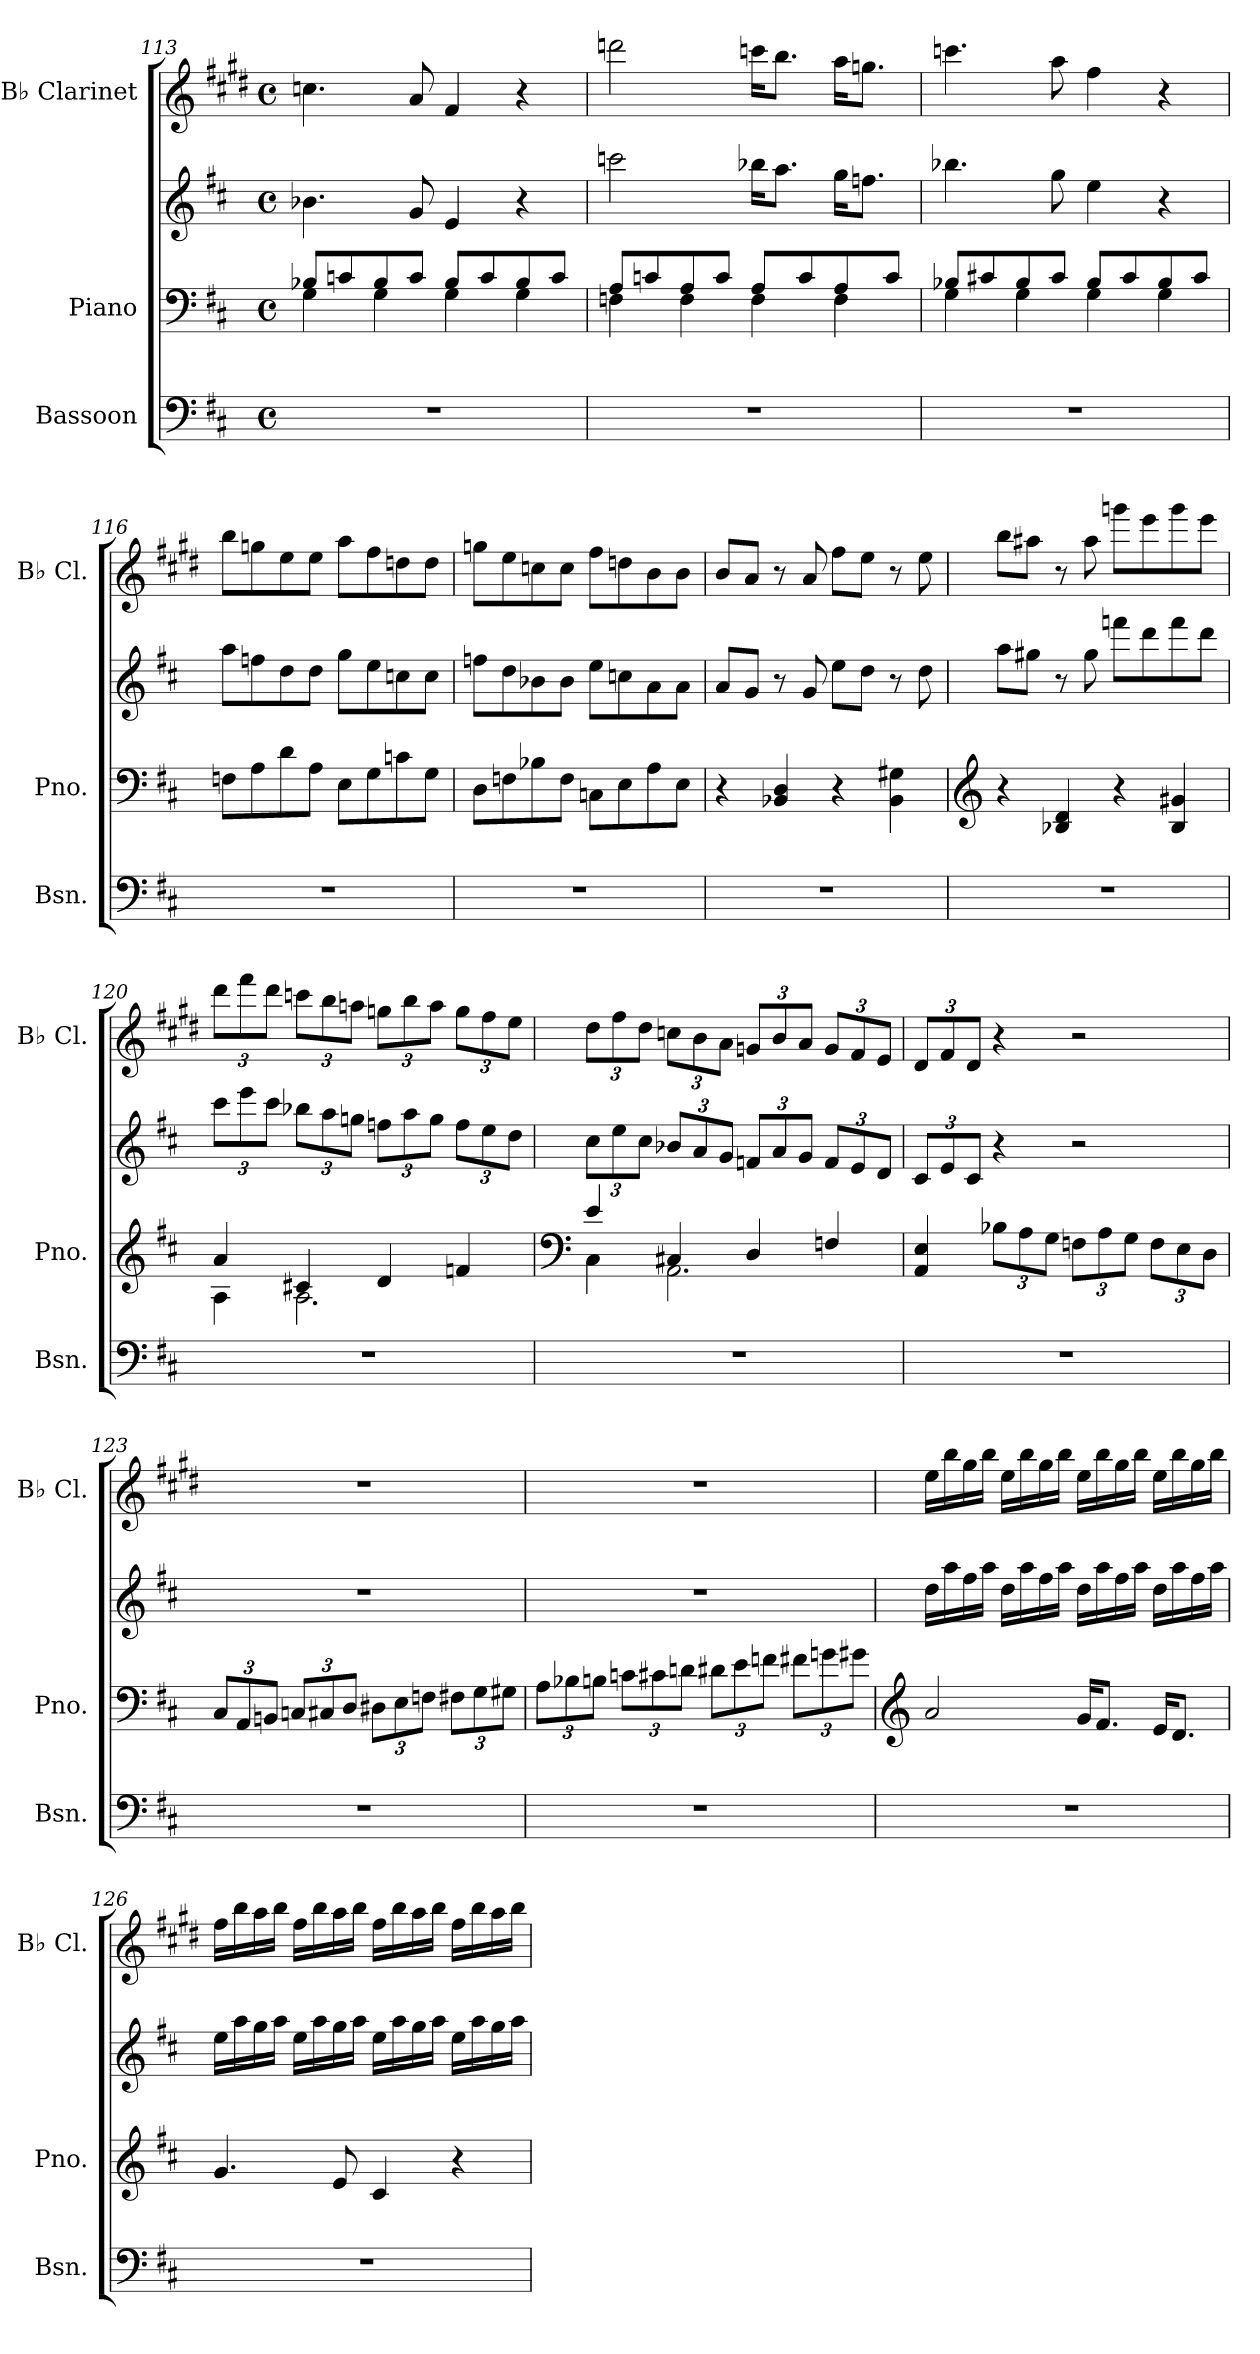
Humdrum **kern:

**kern	**kern	**kern	**kern
*part3	*part2	*part2	*part1
*staff4	*staff3	*staff2	*staff1
*I"Bassoon	*I"Piano	*	*I"B♭ Clarinet
*I'Bsn.	*I'Pno.	*	*I'B♭ Cl.
!!LO:PB:g=z
*clefF4	*clefF4	*clefG2	*clefG2
*	*	*	*ITrd1c2
*k[f#c#]	*k[f#c#]	*k[f#c#]	*k[f#c#]
*M4/4	*M4/4	*M4/4	*M4/4
*met(c)	*met(c)	*met(c)	*met(c)
=113	=113	=113	=113
*	*^	*	*
1r	8B-X/L	4G\	4.b-X\	4.b-X\
.	8cn/	.	.	.
.	8B-/	4G\	.	.
.	8c/J	.	8g/	8g/
.	8B-/L	4G\	4e/	4e/
.	8c/	.	.	.
.	8B-/	4G\	4r	4r
.	8c/J	.	.	.
=114	=114	=114	=114	=114
1r	8A/L	4Fn\	2cccn\	2cccn\
.	8cn/	.	.	.
.	8A/	4F\	.	.
.	8c/J	.	.	.
.	8A/L	4F\	16bb-X\KL	16bb-X\KL
.	.	.	8.aa\J	8.aa\J
.	8c/	.	.	.
.	8A/	4F\	16gg\KL	16gg\KL
.	.	.	8.ffn\J	8.ffn\J
.	8c/J	.	.	.
=115	=115	=115	=115	=115
1r	8B-X/L	4G\	4.bb-X\	4.bb-X\
.	8c#X/	.	.	.
.	8B-/	4G\	.	.
.	8c#/J	.	8gg\	8gg\
.	8B-/L	4G\	4ee\	4ee\
.	8c#/	.	.	.
.	8B-/	4G\	4r	4r
.	8c#/J	.	.	.
*	*v	*v	*	*
!!LO:LB:g=z
=116	=116	=116	=116
1r	8Fn\L	8aa\L	8aa\L
.	8A\	8ffn\	8ffn\
.	8d\	8dd\	8dd\
.	8A\J	8dd\J	8dd\J
.	8E\L	8gg\L	8gg\L
.	8G\	8ee\	8ee\
.	8cn\	8ccn\	8ccn\
.	8G\J	8cc\J	8cc\J
=117	=117	=117	=117
1r	8D\L	8ffn\L	8ffn\L
.	8Fn\	8dd\	8dd\
.	8B-X\	8b-X\	8b-X\
.	8F\J	8b-\J	8b-\J
.	8Cn\L	8ee\L	8ee\L
.	8E\	8ccn\	8ccn\
.	8A\	8a\	8a\
.	8E\J	8a\J	8a\J
=118	=118	=118	=118
1r	4r	8a/L	8a/L
.	.	8g/J	8g/J
.	4BB-X/ 4D/	8r	8r
.	.	8g/	8g/
.	4r	8ee\L	8ee\L
.	.	8dd\J	8dd\J
.	4BB-\ 4G#X\	8r	8r
.	.	8dd\	8dd\
=119	=119	=119	=119
*	*clefG2	*	*
1r	4r	8aa\L	8aa\L
.	.	8gg#X\J	8gg#X\J
.	4B-X/ 4d/	8r	8r
.	.	8gg#\	8gg#\
.	4r	8fffn\L	8fffn\L
.	.	8ddd\	8ddd\
.	4B-/ 4g#X/	8fff\	8fff\
.	.	8ddd\J	8ddd\J
!!LO:LB:g=z
=120	=120	=120	=120
*	*^	*	*
*	*	*	*Xbrackettup	*Xbrackettup
1r	4a/	4A\	12ccc#\L	12ccc#\L
.	.	.	12eee\	12eee\
.	.	.	12ccc#\J	12ccc#\J
.	4c#X/	2.A\	12bb-X\L	12bb-X\L
.	.	.	12aa\	12aa\
.	.	.	12ggn\J	12ggn\J
.	4d/	.	12ffn\L	12ffn\L
.	.	.	12aa\	12aa\
.	.	.	12gg\J	12gg\J
.	4fn/	.	12ff\L	12ff\L
.	.	.	12ee\	12ee\
.	.	.	12dd\J	12dd\J
=121	=121	=121	=121	=121
*	*clefF4	*	*	*
1r	4e/	4C#\	12cc#\L	12cc#\L
.	.	.	12ee\	12ee\
.	.	.	12cc#\J	12cc#\J
.	4C#X/	2.AA\	12b-X/L	12b-X\L
.	.	.	12a/	12a\
.	.	.	12g/J	12g\J
.	4D/	.	12fn/L	12fn/L
.	.	.	12a/	12a/
.	.	.	12g/J	12g/J
.	4Fn/	.	12f/L	12f/L
.	.	.	12e/	12e/
.	.	.	12d/J	12d/J
*	*v	*v	*	*
=122	=122	=122	=122
1r	4AA/ 4E/	12c#/L	12c#/L
.	.	12e/	12e/
.	.	12c#/J	12c#/J
*	*Xbrackettup	*	*
.	12B-X\L	4r	4r
.	12A\	.	.
.	12G\J	.	.
.	12Fn\L	2r	2r
.	12A\	.	.
.	12G\J	.	.
.	12F\L	.	.
.	12E\	.	.
.	12D\J	.	.
!!LO:PB:g=z
=123	=123	=123	=123
1r	12C#/L	1r	1r
.	12AA/	.	.
.	12BBn/J	.	.
.	12Cn/L	.	.
.	12C#X/	.	.
.	12D/J	.	.
.	12D#X\L	.	.
.	12E\	.	.
.	12Fn\J	.	.
.	12F#X\L	.	.
.	12G\	.	.
.	12G#X\J	.	.
=124	=124	=124	=124
1r	12A\L	1r	1r
.	12B-X\	.	.
.	12Bn\J	.	.
.	12cn\L	.	.
.	12c#X\	.	.
.	12dn\J	.	.
.	12d#X\L	.	.
.	12e\	.	.
.	12fn\J	.	.
.	12f#X\L	.	.
.	12gn\	.	.
.	12g#X\J	.	.
!!LO:LB:g=z
=125	=125	=125	=125
*	*clefG2	*	*
1r	2a/	16dd\LL	16dd\LL
.	.	16aa\	16aa\
.	.	16ff#\	16ff#\
.	.	16aa\JJ	16aa\JJ
.	.	16dd\LL	16dd\LL
.	.	16aa\	16aa\
.	.	16ff#\	16ff#\
.	.	16aa\JJ	16aa\JJ
.	16g/KL	16dd\LL	16dd\LL
.	8.f#/J	16aa\	16aa\
.	.	16ff#\	16ff#\
.	.	16aa\JJ	16aa\JJ
.	16e/KL	16dd\LL	16dd\LL
.	8.d/J	16aa\	16aa\
.	.	16ff#\	16ff#\
.	.	16aa\JJ	16aa\JJ
=126	=126	=126	=126
1r	4.g/	16ee\LL	16ee\LL
.	.	16aa\	16aa\
.	.	16gg\	16gg\
.	.	16aa\JJ	16aa\JJ
.	.	16ee\LL	16ee\LL
.	.	16aa\	16aa\
.	8e/	16gg\	16gg\
.	.	16aa\JJ	16aa\JJ
.	4c#/	16ee\LL	16ee\LL
.	.	16aa\	16aa\
.	.	16gg\	16gg\
.	.	16aa\JJ	16aa\JJ
.	4r	16ee\LL	16ee\LL
.	.	16aa\	16aa\
.	.	16gg\	16gg\
.	.	16aa\JJ	16aa\JJ
=	=	=	=
*-	*-	*-	*-
